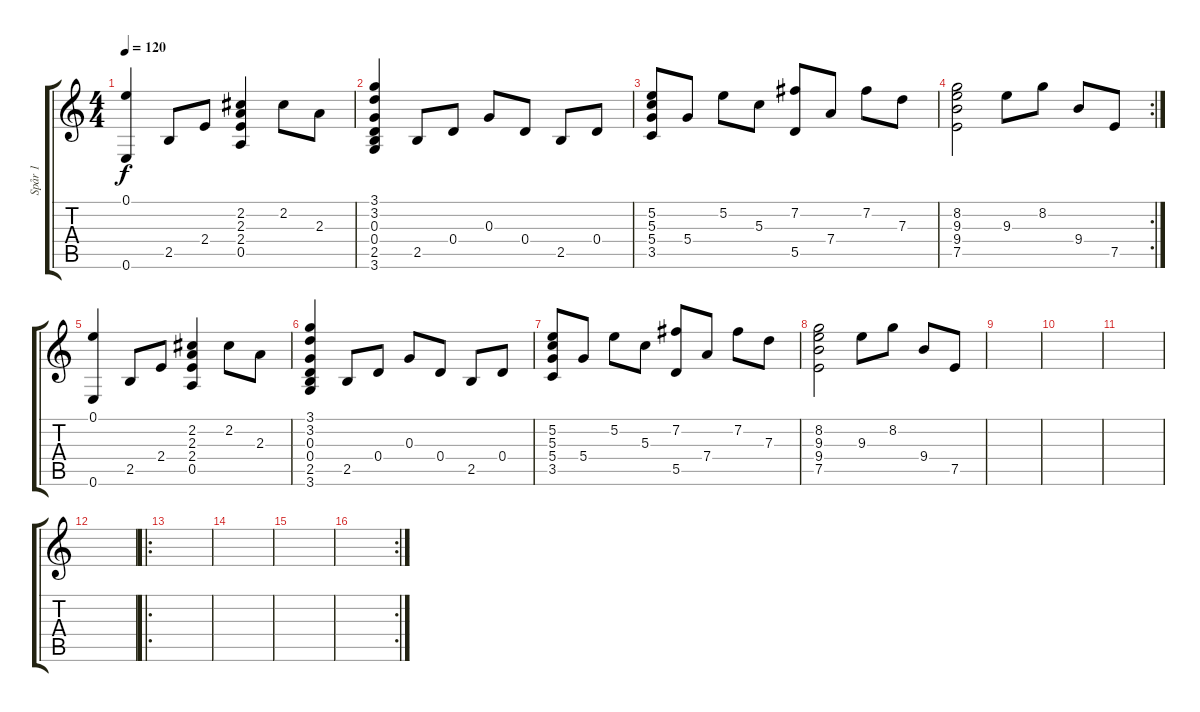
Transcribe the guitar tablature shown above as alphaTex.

\track ("Spår 1" "Spår 1") {instrument overdrivenguitar}
\staff {score tabs}
\tuning (E4 B3 G3 D3 A2 E2) {hide}
\ts (4 4)
\tempo 120
\clef g2
\ks c
(0.1 0.6).4{dy f instrument overdrivenguitar} 2.5.8 2.4.8 (2.2 2.3 2.4 0.5).4 2.2.8 2.3.8 |
(3.1 3.2 0.3 0.4 2.5 3.6).4 2.5.8 0.4.8 0.3.8 0.4.8 2.5.8 0.4.8 |
(5.2 5.3 5.4 3.5).8 5.4.8 5.2.8 5.3.8 (7.2 5.5).8 7.4.8 7.2.8 7.3.8 |
\rc 2
(8.2 9.3 9.4 7.5).2 9.3.8 8.2.8 9.4.8 7.5.8 |
(0.1 0.6).4 2.5.8 2.4.8 (2.2 2.3 2.4 0.5).4 2.2.8 2.3.8 |
(3.1 3.2 0.3 0.4 2.5 3.6).4 2.5.8 0.4.8 0.3.8 0.4.8 2.5.8 0.4.8 |
(5.2 5.3 5.4 3.5).8 5.4.8 5.2.8 5.3.8 (7.2 5.5).8 7.4.8 7.2.8 7.3.8 |
(8.2 9.3 9.4 7.5).2 9.3.8 8.2.8 9.4.8 7.5.8 |
|
|
|
|
\ro
|
|
|
\rc 2
